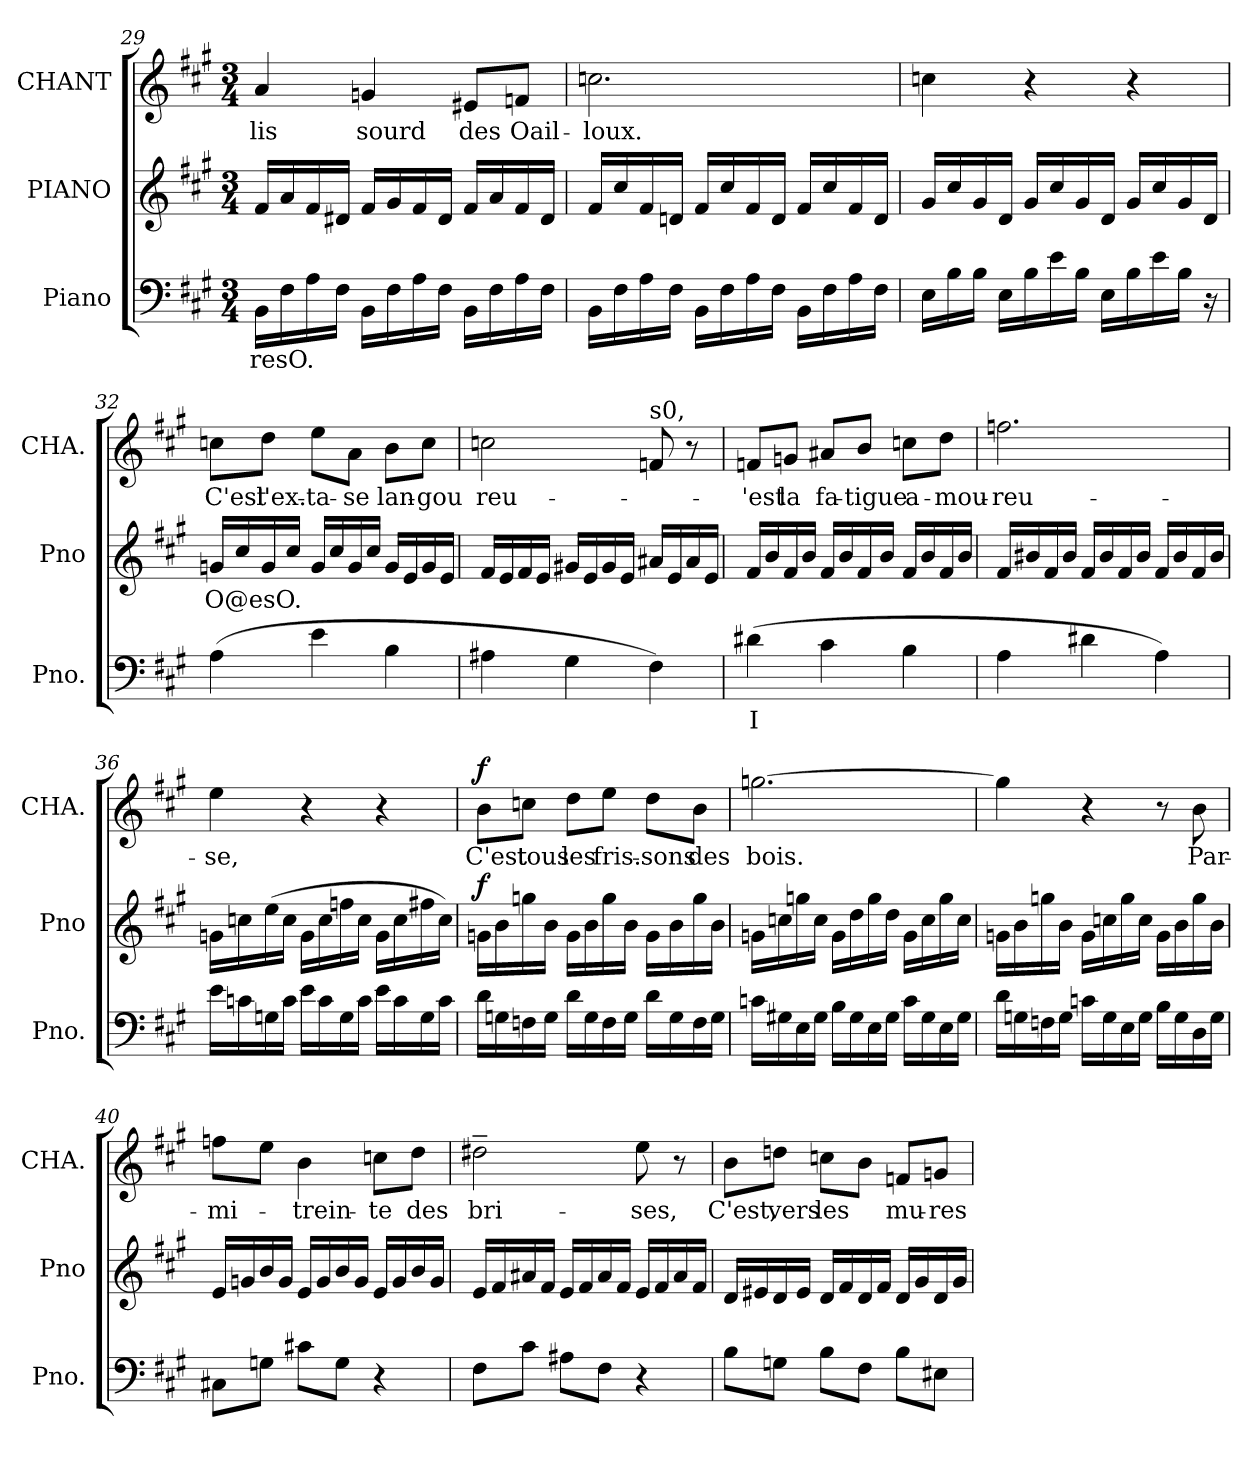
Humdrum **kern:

**kern	**text	**kern	**text	**dynam	**kern	**text	**dynam
*part3	*part3	*part2	*part2	*part2	*part1	*part1	*part1
*staff3	*staff3	*staff2	*staff2	*staff2	*staff1	*staff1	*staff1
*I"Piano	*	*I"PIANO	*	*	*I"CHANT	*	*
*I'Pno.	*	*I'Pno	*	*	*I'CHA.	*	*
*clefF4	*	*clefG2	*	*	*clefG2	*	*
*k[f#c#g#]	*	*k[f#c#g#]	*	*	*k[f#c#g#]	*	*
*A:	*	*A:	*	*	*A:	*	*
*M3/4	*	*M3/4	*	*	*M3/4	*	*
=29	=29	=29	=29	=29	=29	=29	=29
16BB\LL	resO.	16f#/LL	.	.	4a/	lis	.
16F#\	.	16a/	.	.	.	.	.
16A\	.	16f#/	.	.	.	.	.
16F#\JJ	.	16d#X/JJ	.	.	.	.	.
16BB\LL	.	16f#/LL	.	.	4g/	sourd	.
16F#\	.	16g#/	.	.	.	.	.
16A\	.	16f#/	.	.	.	.	.
16F#\JJ	.	16d#/JJ	.	.	.	.	.
16BB\LL	.	16f#/LL	.	.	8e#X/L	des	.
16F#\	.	16a/	.	.	.	.	.
16A\	.	16f#/	.	.	8f/J	Oail-	.
16F#\JJ	.	16d#/JJ	.	.	.	.	.
=30	=30	=30	=30	=30	=30	=30	=30
16BB\LL	.	16f#/LL	.	.	2.cc\	loux.	.
16F#\	.	16cc#/	.	.	.	.	.
16A\	.	16f#/	.	.	.	.	.
16F#\JJ	.	16dn/JJ	.	.	.	.	.
16BB\LL	.	16f#/LL	.	.	.	.	.
16F#\	.	16cc#/	.	.	.	.	.
16A\	.	16f#/	.	.	.	.	.
16F#\JJ	.	16d/JJ	.	.	.	.	.
16BB\LL	.	16f#/LL	.	.	.	.	.
16F#\	.	16cc#/	.	.	.	.	.
16A\	.	16f#/	.	.	.	.	.
16F#\JJ	.	16d/JJ	.	.	.	.	.
!!LO:LB:g=z
=31	=31	=31	=31	=31	=31	=31	=31
16E\LL	.	16g#/LL	.	.	4cc\	.	.
16B\	.	16cc#/	.	.	.	.	.
16B\JJ	.	16g#/	.	.	.	.	.
16E\LL	.	16d/JJ	.	.	.	.	.
16B\	.	16g#/LL	.	.	4r	.	.
16e\	.	16cc#/	.	.	.	.	.
16B\JJ	.	16g#/	.	.	.	.	.
16E\LL	.	16d/JJ	.	.	.	.	.
16B\	.	16g#/LL	.	.	4r	.	.
16e\	.	16cc#/	.	.	.	.	.
16B\JJ	.	16g#/	.	.	.	.	.
16r	.	16d/JJ	.	.	.	.	.
=32	=32	=32	=32	=32	=32	=32	=32
(4A\	.	16gn/LL	O@esO.	.	8cc\L	C'est	.
.	.	16cc#/	.	.	.	.	.
.	.	16g/	.	.	8dd\J	l'ex.-	.
.	.	16cc#/JJ	.	.	.	.	.
4e\	.	16g/LL	.	.	8ee\L	ta-	.
.	.	16cc#/	.	.	.	.	.
.	.	16g/	.	.	8a\J	se	.
.	.	16cc#/JJ	.	.	.	.	.
4B\	.	16g/LL	.	.	8b\L	lan-	.
.	.	16e/	.	.	.	.	.
.	.	16g/	.	.	8cc\J	gou	.
.	.	16e/JJ	.	.	.	.	.
=33	=33	=33	=33	=33	=33	=33	=33
4A#X\	.	16f#/LL	.	.	2cc\	reu-	.
.	.	16e/	.	.	.	.	.
.	.	16f#/	.	.	.	.	.
.	.	16e/JJ	.	.	.	.	.
4G#\	.	16g#X/LL	.	.	.	.	.
.	.	16e/	.	.	.	.	.
.	.	16g#/	.	.	.	.	.
.	.	16e/JJ	.	.	.	.	.
!	!	!	!	!	!LO:TX:t=s0,	!	!
4F#\)	.	16a#X/LL	.	.	8f/	.	.
.	.	16e/	.	.	.	.	.
.	.	16a#/	.	.	8r	.	.
.	.	16e/JJ	.	.	.	.	.
!!LO:PB:g=z
=34	=34	=34	=34	=34	=34	=34	=34
(4d#X\	I	16f#/LL	.	.	8f/L	'est	.
.	.	16b/	.	.	.	.	.
.	.	16f#/	.	.	8g/J	la	.
.	.	16b/JJ	.	.	.	.	.
4c#\	.	16f#/LL	.	.	8a#X/L	fa-	.
.	.	16b/	.	.	.	.	.
.	.	16f#/	.	.	8b/J	tigue	.
.	.	16b/JJ	.	.	.	.	.
4B\	.	16f#/LL	.	.	8cc\L	a-	.
.	.	16b/	.	.	.	.	.
.	.	16f#/	.	.	8dd\J	mou-	.
.	.	16b/JJ	.	.	.	.	.
=35	=35	=35	=35	=35	=35	=35	=35
4A\	.	16f#/LL	.	.	2.ff\	reu-	.
.	.	16b#X/	.	.	.	.	.
.	.	16f#/	.	.	.	.	.
.	.	16b#/JJ	.	.	.	.	.
4d#X\	.	16f#/LL	.	.	.	.	.
.	.	16b#/	.	.	.	.	.
.	.	16f#/	.	.	.	.	.
.	.	16b#/JJ	.	.	.	.	.
4A\)	.	16f#/LL	.	.	.	.	.
.	.	16b#/	.	.	.	.	.
.	.	16f#/	.	.	.	.	.
.	.	16b#/JJ	.	.	.	.	.
=36	=36	=36	=36	=36	=36	=36	=36
16e\LL	.	16gn\LL	.	.	4ee\	se,	.
16cn\	.	16ccn\	.	.	.	.	.
16Gn\	.	(16ee\	.	.	.	.	.
16c\JJ	.	16cc\JJ	.	.	.	.	.
16e\LL	.	16g\LL	.	.	4r	.	.
16c\	.	16cc\	.	.	.	.	.
16G\	.	16ffn\	.	.	.	.	.
16c\JJ	.	16cc\JJ	.	.	.	.	.
16e\LL	.	16g\LL	.	.	4r	.	.
16c\	.	16cc\	.	.	.	.	.
16G\	.	16ff#X\	.	.	.	.	.
16c\JJ	.	16cc\JJ)	.	.	.	.	.
!!LO:LB:g=z
=37	=37	=37	=37	=37	=37	=37	=37
16d\LL	.	16gn\LL	.	f	8b\L	C'est	f
16Gn\	.	16b\	.	.	.	.	.
16Fn\	.	16ggn\	.	.	8ccn\J	tous	.
16G\JJ	.	16b\JJ	.	.	.	.	.
16d\LL	.	16g\LL	.	.	8dd\L	les	.
16G\	.	16b\	.	.	.	.	.
16F\	.	16gg\	.	.	8ee\J	fris.-	.
16G\JJ	.	16b\JJ	.	.	.	.	.
16d\LL	.	16g\LL	.	.	8dd\L	sons	.
16G\	.	16b\	.	.	.	.	.
16F\	.	16gg\	.	.	8b\J	des	.
16G\JJ	.	16b\JJ	.	.	.	.	.
=38	=38	=38	=38	=38	=38	=38	=38
16cn\LL	.	16gn\LL	.	.	[2.ggn\	bois.	.
16G#X\	.	16ccn\	.	.	.	.	.
16E\	.	16ggn\	.	.	.	.	.
16G#\JJ	.	16cc\JJ	.	.	.	.	.
16B\LL	.	16g\LL	.	.	.	.	.
16G#\	.	16dd\	.	.	.	.	.
16E\	.	16gg\	.	.	.	.	.
16G#\JJ	.	16dd\JJ	.	.	.	.	.
16c\LL	.	16g\LL	.	.	.	.	.
16G#\	.	16cc\	.	.	.	.	.
16E\	.	16gg\	.	.	.	.	.
16G#\JJ	.	16cc\JJ	.	.	.	.	.
=39	=39	=39	=39	=39	=39	=39	=39
16d\LL	.	16gn\LL	.	.	4gg\]	.	.
16Gn\	.	16b\	.	.	.	.	.
16Fn\	.	16ggn\	.	.	.	.	.
16G\JJ	.	16b\JJ	.	.	.	.	.
16cn\LL	.	16g\LL	.	.	4r	.	.
16G\	.	16ccn\	.	.	.	.	.
16E\	.	16gg\	.	.	.	.	.
16G\JJ	.	16cc\JJ	.	.	.	.	.
16B\LL	.	16g\LL	.	.	8r	.	.
16G\	.	16b\	.	.	.	.	.
16D\	.	16gg\	.	.	8b\	Par-	.
16G\JJ	.	16b\JJ	.	.	.	.	.
!!LO:LB:g=z
=40	=40	=40	=40	=40	=40	=40	=40
8C#X\L	.	16e/LL	.	dim.	8ff\L	mi-	.
.	.	16gn/	.	.	.	.	.
8Gn\J	.	16b/	.	.	8ee\J	.	.
.	.	16g/JJ	.	.	.	.	.
8c#X\L	.	16e/LL	.	.	4b\	trein-	.
.	.	16g/	.	.	.	.	.
8G\J	.	16b/	.	.	.	.	.
.	.	16g/JJ	.	.	.	.	.
4r	.	16e/LL	.	.	8cc\L	te	.
.	.	16g/	.	.	.	.	.
.	.	16b/	.	.	8dd\J	des	.
.	.	16g/JJ	.	.	.	.	.
=41	=41	=41	=41	=41	=41	=41	=41
8F#\L	.	16e/LL	.	.	2dd#X~\	bri-	.
.	.	16f#/	.	.	.	.	.
8c#\J	.	16a#X/	.	.	.	.	.
.	.	16f#/JJ	.	.	.	.	.
8A#X\L	.	16e/LL	.	.	.	.	.
.	.	16f#/	.	.	.	.	.
8F#\J	.	16a#/	.	.	.	.	.
.	.	16f#/JJ	.	.	.	.	.
4r	.	16e/LL	.	.	8ee\	ses,	.
.	.	16f#/	.	.	.	.	.
.	.	16a#/	.	.	8r	.	.
.	.	16f#/JJ	.	.	.	.	.
=42	=42	=42	=42	=42	=42	=42	=42
8B\L	.	16d/LL	.	.	8b\L	C'est,	dim.
.	.	16e#X/	.	.	.	.	.
8Gn\J	.	16d/	.	.	8ddn\J	vers	.
.	.	16e#/JJ	.	.	.	.	.
8B\L	.	16d/LL	.	.	8cc\L	les	.
.	.	16f#/	.	.	.	.	.
8F#\J	.	16d/	.	.	8b\J	.	.
.	.	16f#/JJ	.	.	.	.	.
8B\L	.	16d/LL	.	.	8f/L	mu-	.
.	.	16g#/	.	.	.	.	.
8E#X\J	.	16d/	.	.	8g/J	res	.
.	.	16g#/JJ	.	.	.	.	.
=	=	=	=	=	=	=	=
*-	*-	*-	*-	*-	*-	*-	*-
